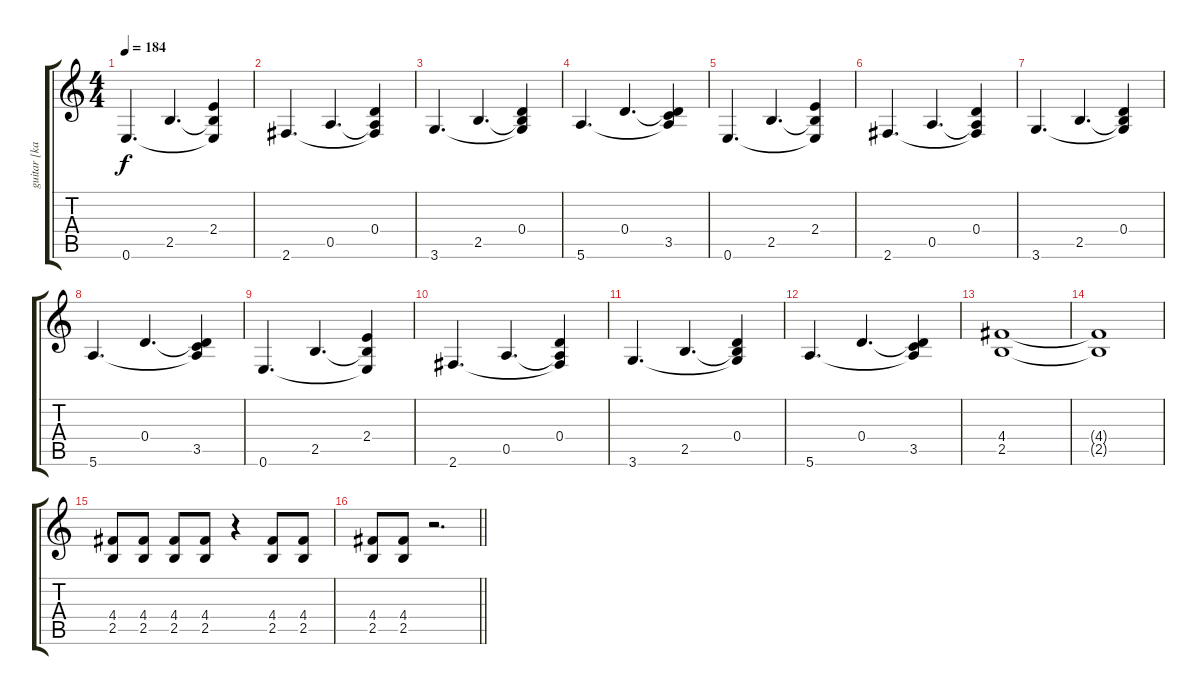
\track ("guitar [karukan]" "guitar [ka") {instrument overdrivenguitar}
\staff {score tabs}
\tuning (E4 B3 G3 D3 A2 E2) {hide}
\ts (4 4)
\tempo 184
\clef g2
\ks c
0.6.4{d dy f} 2.5.4{d} (2.4 2.5{t} 0.6{t}).4 |
2.6.4{d} 0.5.4{d} (0.4 0.5{t} 2.6{t}).4 |
3.6.4{d} 2.5.4{d} (0.4 2.5{t} 3.6{t}).4 |
5.6.4{d} 0.4.4{d} (0.4{t} 3.5 5.6{t}).4 |
0.6.4{d} 2.5.4{d} (2.4 2.5{t} 0.6{t}).4 |
2.6.4{d} 0.5.4{d} (0.4 0.5{t} 2.6{t}).4 |
3.6.4{d} 2.5.4{d} (0.4 2.5{t} 3.6{t}).4 |
5.6.4{d} 0.4.4{d} (0.4{t} 3.5 5.6{t}).4 |
0.6.4{d} 2.5.4{d} (2.4 2.5{t} 0.6{t}).4 |
2.6.4{d} 0.5.4{d} (0.4 0.5{t} 2.6{t}).4 |
3.6.4{d} 2.5.4{d} (0.4 2.5{t} 3.6{t}).4 |
5.6.4{d} 0.4.4{d} (0.4{t} 3.5 5.6{t}).4 |
(4.4 2.5).1 |
(4.4{t} 2.5{t}).1 |
(4.4 2.5).8 (4.4 2.5).8 (4.4 2.5).8 (4.4 2.5).8 r.4 (4.4 2.5).8 (4.4 2.5).8 |
\barLineRight lightlight
(4.4 2.5).8 (4.4 2.5).8 r.2{d}
